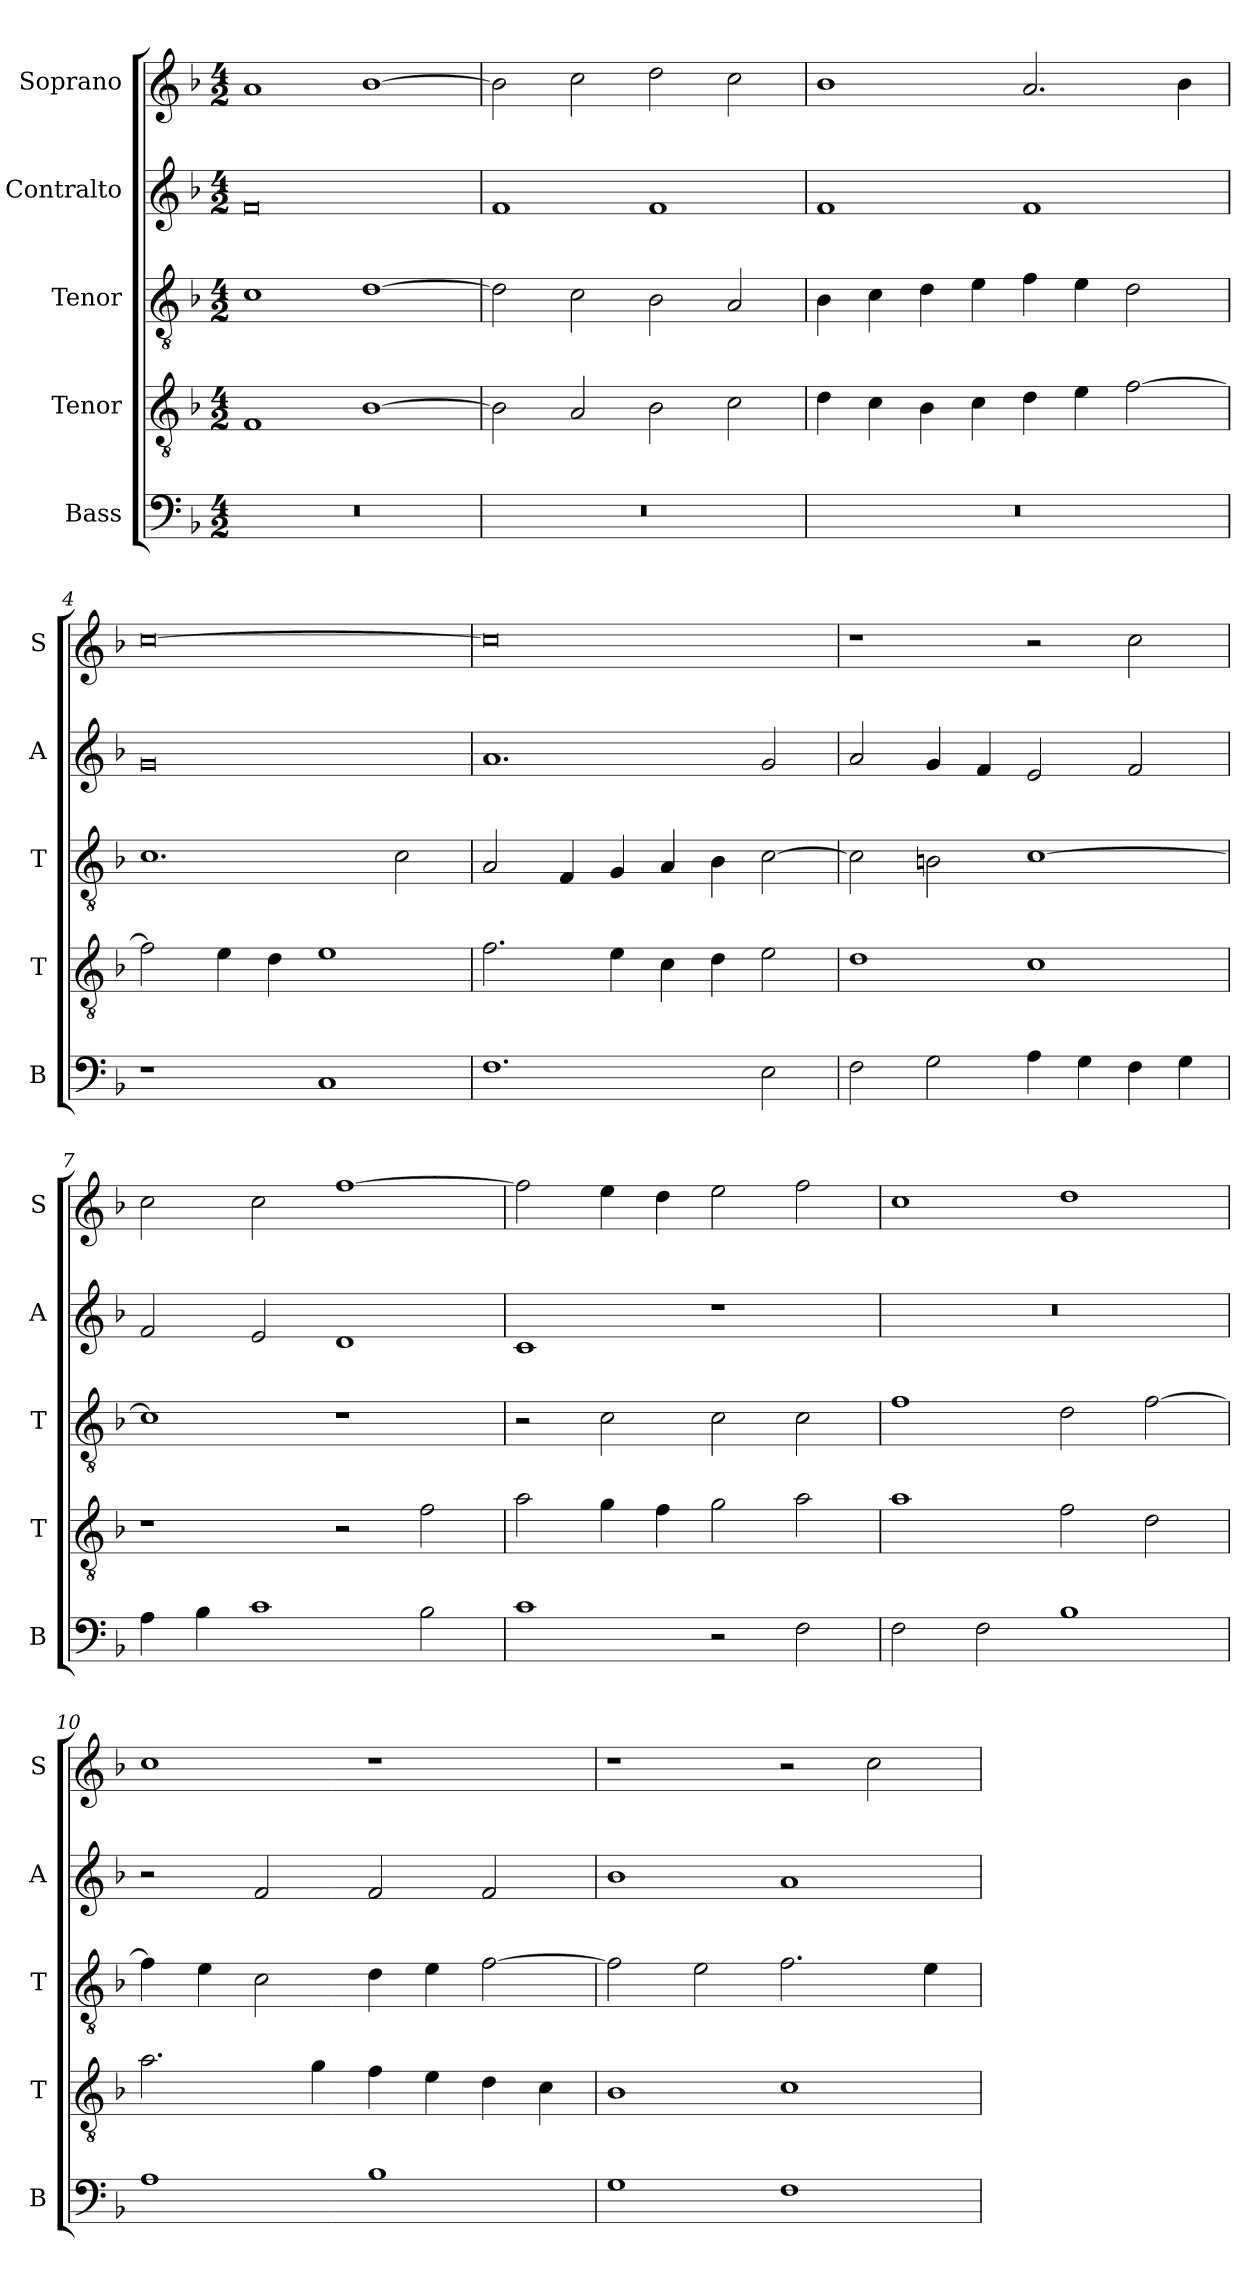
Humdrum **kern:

**kern	**kern	**kern	**kern	**kern
*part5	*part4	*part3	*part2	*part1
*staff5	*staff4	*staff3	*staff2	*staff1
*I"Bass	*I"Tenor	*I"Tenor	*I"Contralto	*I"Soprano
*I'B	*I'T	*I'T	*I'A	*I'S
*clefF4	*clefGv2	*clefGv2	*clefG2	*clefG2
*k[b-]	*k[b-]	*k[b-]	*k[b-]	*k[b-]
*F:ion	*F:ion	*F:ion	*F:ion	*F:ion
*M4/2	*M4/2	*M4/2	*M4/2	*M4/2
=1	=1	=1	=1	=1
0r	1F	1c	0f	1a
.	[1B-	[1d	.	[1b-
=2	=2	=2	=2	=2
0r	2B-]	2d]	1f	2b-]
.	2A	2c	.	2cc
.	2B-	2B-	1f	2dd
.	2c	2A	.	2cc
=3	=3	=3	=3	=3
0r	4d	4B-	1f	1b-
.	4c	4c	.	.
.	4B-	4d	.	.
.	4c	4e	.	.
.	4d	4f	1f	2.a
.	4e	4e	.	.
.	[2f	2d	.	.
.	.	.	.	4b-
=4	=4	=4	=4	=4
1r	2f]	1.c	0g	[0cc
.	4e	.	.	.
.	4d	.	.	.
1C	1e	.	.	.
.	.	2c	.	.
=5	=5	=5	=5	=5
1.F	2.f	2A	1.a	0cc]
.	.	4F	.	.
.	4e	4G	.	.
.	4c	4A	.	.
.	4d	4B-	.	.
2E	2e	[2c	2g	.
=6	=6	=6	=6	=6
2F	1d	2c]	2a	1r
2G	.	2Bn	4g	.
.	.	.	4f	.
4A	1c	[1c	2e	2r
4G	.	.	.	.
4F	.	.	2f	2cc
4G	.	.	.	.
=7	=7	=7	=7	=7
4A	1r	1c]	2f	2cc
4B-	.	.	.	.
1c	.	.	2e	2cc
.	2r	1r	1d	[1ff
2B-	2f	.	.	.
=8	=8	=8	=8	=8
1c	2a	2r	1c	2ff]
.	4g	2c	.	4ee
.	4f	.	.	4dd
2r	2g	2c	1r	2ee
2F	2a	2c	.	2ff
=9	=9	=9	=9	=9
2F	1a	1f	0r	1cc
2F	.	.	.	.
1B-	2f	2d	.	1dd
.	2d	[2f	.	.
=10	=10	=10	=10	=10
1A	2.a	4f]	2r	1cc
.	.	4e	.	.
.	.	2c	2f	.
.	4g	.	.	.
1B-	4f	4d	2f	1r
.	4e	4e	.	.
.	4d	[2f	2f	.
.	4c	.	.	.
=11	=11	=11	=11	=11
1G	1B-	2f]	1b-	1r
.	.	2e	.	.
1F	1c	2.f	1a	2r
.	.	.	.	2cc
.	.	4e	.	.
=	=	=	=	=
*-	*-	*-	*-	*-
